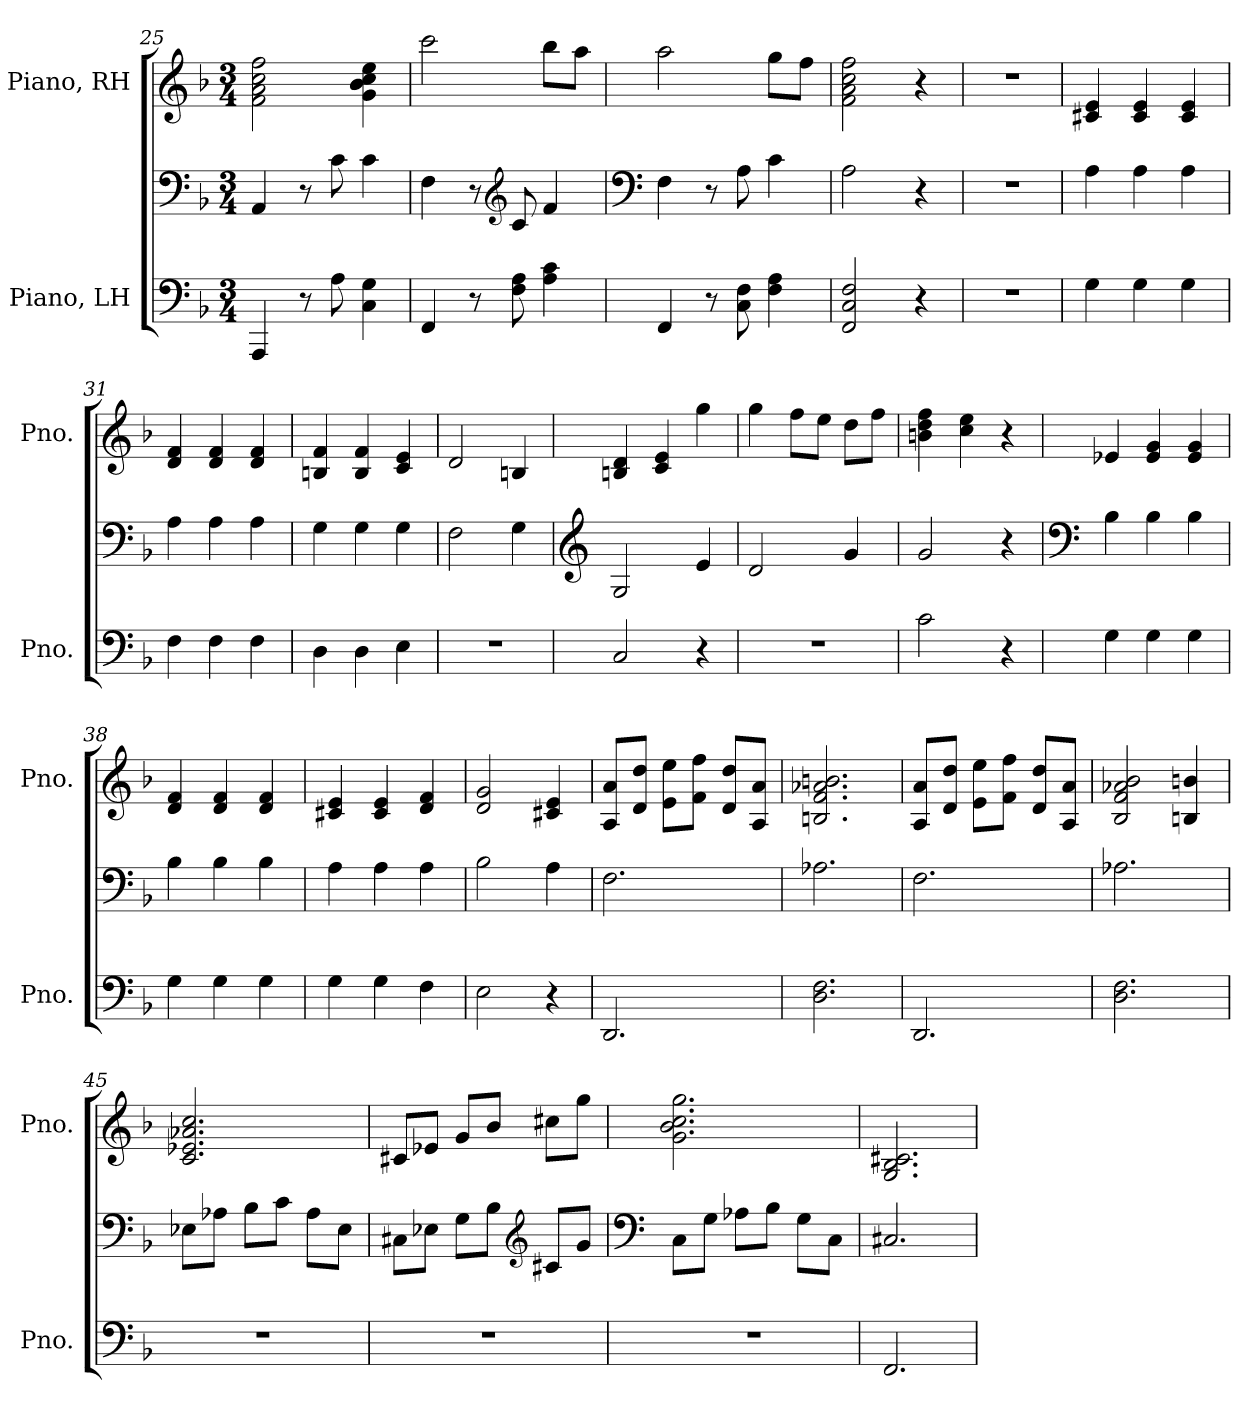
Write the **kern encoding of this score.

**kern	**kern	**kern
*part2	*part2	*part1
*staff3	*staff2	*staff1
*I"Piano, LH	*	*I"Piano, RH
*I'Pno.	*	*I'Pno.
*clefF4	*clefF4	*clefG2
*k[b-]	*k[b-]	*k[b-]
*M3/4	*M3/4	*M3/4
=25	=25	=25
4AAA/	4AA/	2f\ 2a\ 2cc\ 2ff\
8r	8r	.
8A\	8c\	.
4C\ 4G\	4c\	4g\ 4b-\ 4cc\ 4ee\
=26	=26	=26
4FF/	4F\	2ccc\
8r	8r	.
*	*clefG2	*
8F\ 8A\	8c/	.
4A\ 4c\	4f/	8bb-\L
.	.	8aa\J
=27	=27	=27
*	*clefF4	*
4FF/	4F\	2aa\
8r	8r	.
8C\ 8F\	8A\	.
4F\ 4A\	4c\	8gg\L
.	.	8ff\J
=28	=28	=28
2FF/ 2C/ 2F/	2A\	2f\ 2a\ 2cc\ 2ff\
4r	4r	4r
=29	=29	=29
2.r	2.r	2.r
=30	=30	=30
4G\	4A\	4c#X/ 4e/
4G\	4A\	4c#/ 4e/
4G\	4A\	4c#/ 4e/
=31	=31	=31
4F\	4A\	4d/ 4f/
4F\	4A\	4d/ 4f/
4F\	4A\	4d/ 4f/
!!LO:LB:g=z
=32	=32	=32
4D\	4G\	4Bn/ 4f/
4D\	4G\	4B/ 4f/
4E\	4G\	4c/ 4e/
=33	=33	=33
2.r	2F\	2d/
.	4G\	4Bn/
=34	=34	=34
*	*clefG2	*
2C/	2G/	4Bn/ 4d/
.	.	4c/ 4e/
4r	4e/	4gg\
=35	=35	=35
2.r	2d/	4gg\
.	.	8ff\L
.	.	8ee\J
.	4g/	8dd\L
.	.	8ff\J
=36	=36	=36
2c\	2g/	4bn\ 4dd\ 4ff\
.	.	4cc\ 4ee\
4r	4r	4r
=37	=37	=37
*	*clefF4	*
4G\	4B-\	4e-X/
4G\	4B-\	4e-/ 4g/
4G\	4B-\	4e-/ 4g/
=38	=38	=38
4G\	4B-\	4d/ 4f/
4G\	4B-\	4d/ 4f/
4G\	4B-\	4d/ 4f/
=39	=39	=39
4G\	4A\	4c#X/ 4e/
4G\	4A\	4c#/ 4e/
4F\	4A\	4d/ 4f/
!!LO:LB:g=z
=40	=40	=40
2E\	2B-\	2d/ 2g/
4r	4A\	4c#X/ 4e/
=41	=41	=41
2.DD/	2.F\	8A/ 8a/L
.	.	8d/ 8dd/J
.	.	8e\ 8ee\L
.	.	8f\ 8ff\J
.	.	8d/ 8dd/L
.	.	8A/ 8a/J
=42	=42	=42
2.D\ 2.F\	2.A-X\	2.Bn/ 2.f/ 2.a-X/ 2.bn/
=43	=43	=43
2.DD/	2.F\	8A/ 8a/L
.	.	8d/ 8dd/J
.	.	8e\ 8ee\L
.	.	8f\ 8ff\J
.	.	8d/ 8dd/L
.	.	8A/ 8a/J
=44	=44	=44
2.D\ 2.F\	2.A-X\	2B-/ 2f/ 2a-X/ 2b-/
.	.	4Bn/ 4bn/
=45	=45	=45
2.r	8E-X\L	2.c/ 2.e-X/ 2.a-X/ 2.cc/
.	8A-X\J	.
.	8B-\L	.
.	8c\J	.
.	8A-\L	.
.	8E-\J	.
!!LO:LB:g=z
=46	=46	=46
2.r	8C#X\L	8c#X/L
.	8E-X\J	8e-X/J
.	8G\L	8g/L
.	8B-\J	8b-/J
*	*clefG2	*
.	8c#X/L	8cc#X\L
.	8g/J	8gg\J
=47	=47	=47
*	*clefF4	*
2.r	8C\L	2.g\ 2.b-\ 2.cc\ 2.gg\
.	8G\J	.
.	8A-X\L	.
.	8B-\J	.
.	8G\L	.
.	8C\J	.
=48	=48	=48
2.FF/	2.C#X/	2.G/ 2.B-/ 2.c#X/
=	=	=
*-	*-	*-
